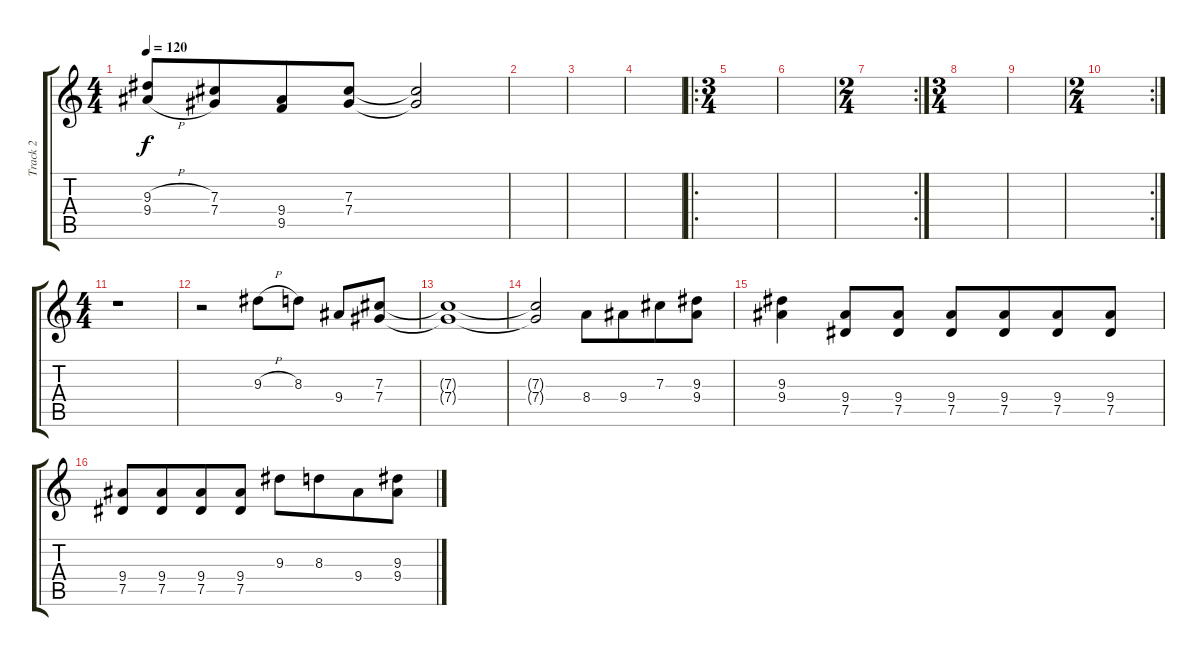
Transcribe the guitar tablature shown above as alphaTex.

\track ("Track 2" "Track 2") {instrument overdrivenguitar}
\staff {score tabs}
\tuning (Eb4 Bb3 Gb3 Db3 Ab2 Eb2) {hide}
\ts (4 4)
\tempo 120
\clef g2
\ks c
(9.3{h} 9.4{h}).8{dy f} (7.3 7.4).8{beam merge} (9.4 9.5).8 (7.3 7.4).8 (7.3{t} 7.4{t}).2 |
|
|
|
\ro
\ts (3 4)
|
|
\rc 2
\ts (2 4)
|
\ts (3 4)
|
|
\rc 2
\ts (2 4)
|
\ts (4 4)
r.1 |
r.2 9.3{h}.8 8.3.8 9.4.8 (7.3 7.4).8 |
(7.3{t} 7.4{t}).1 |
(7.3{t} 7.4{t}).2 8.4.8 9.4.8{beam merge} 7.3.8 (9.3 9.4).8 |
(9.3 9.4).4 (9.4 7.5).8 (9.4 7.5).8 (9.4 7.5).8 (9.4 7.5).8{beam merge} (9.4 7.5).8 (9.4 7.5).8 |
(9.4 7.5).8 (9.4 7.5).8{beam merge} (9.4 7.5).8 (9.4 7.5).8 9.3.8 8.3.8{beam merge} 9.4.8 (9.3 9.4).8
